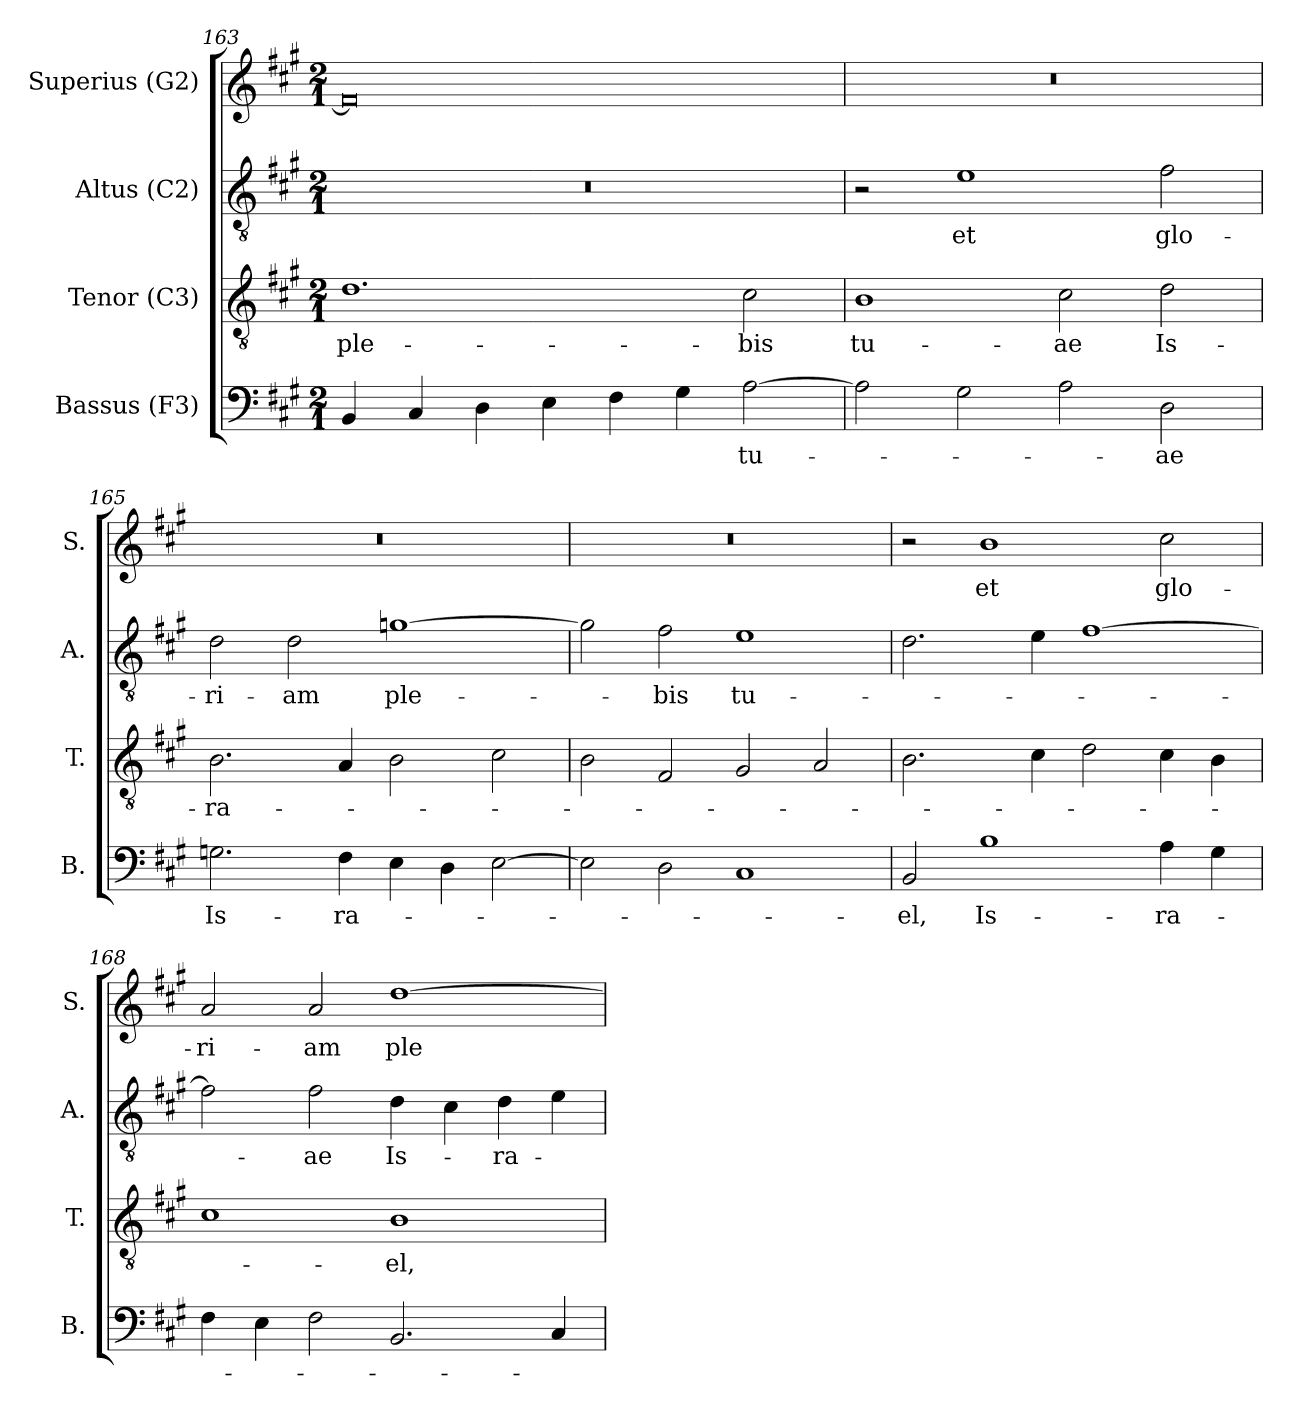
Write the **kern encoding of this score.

**kern	**text	**kern	**text	**kern	**text	**kern	**text
*part4	*part4	*part3	*part3	*part2	*part2	*part1	*part1
*staff4	*staff4	*staff3	*staff3	*staff2	*staff2	*staff1	*staff1
*I"Bassus (F3)	*	*I"Tenor (C3)	*	*I"Altus (C2)	*	*I"Superius (G2)	*
*I'B.	*	*I'T.	*	*I'A.	*	*I'S.	*
!!LO:LB:g=z
*clefF4	*	*clefGv2	*	*clefGv2	*	*clefG2	*
*	*	*ITrd7c12	*	*ITrd7c12	*	*	*
*k[f#c#g#]	*	*k[f#c#g#]	*	*k[f#c#g#]	*	*k[f#c#g#]	*
*A:	*	*A:	*	*A:	*	*A:	*
*M2/1	*	*M2/1	*	*M2/1	*	*M2/1	*
=163	=163	=163	=163	=163	=163	=163	=163
!	!	!	!LO:LY:b:color=#000000	!LO:N:vis=1	!	!	!
4BBi/	.	1.Di	ple-	0r	.	0f#i]	.
4C#i/	.	.	.	.	.	.	.
4Di\	.	.	.	.	.	.	.
4Ei\	.	.	.	.	.	.	.
4F#i\	.	.	.	.	.	.	.
4G#i\	.	.	.	.	.	.	.
!	!LO:LY:b:color=#000000	!	!	!	!	!	!
!	!	!	!LO:LY:b:color=#000000	!	!	!	!
[2Ai\	tu-	2C#i\	-bis	.	.	.	.
=164	=164	=164	=164	=164	=164	=164	=164
!	!	!	!LO:LY:b:color=#000000	!	!	!LO:N:vis=1	!
2Ai\]	.	1BBi	tu-	2r	.	0r	.
!	!	!	!	!	!LO:LY:b:color=#000000	!	!
2G#i\	.	.	.	1Ei	et	.	.
!	!	!	!LO:LY:b:color=#000000	!	!	!	!
2Ai\	.	2C#i\	-ae	.	.	.	.
!	!LO:LY:b:color=#000000	!	!	!	!	!	!
!	!	!	!LO:LY:b:color=#000000	!	!	!	!
!	!	!	!	!	!LO:LY:b:color=#000000	!	!
2Di\	-ae	2Di\	Is-	2F#i\	glo-	.	.
=165	=165	=165	=165	=165	=165	=165	=165
!	!LO:LY:b:color=#000000	!	!	!	!	!	!
!	!	!	!LO:LY:b:color=#000000	!	!	!	!
!	!	!	!	!	!LO:LY:b:color=#000000	!LO:N:vis=1	!
2.Gi\	Is-	2.BBi\	-ra-	2Di\	-ri-	0r	.
!	!	!	!	!	!LO:LY:b:color=#000000	!	!
.	.	.	.	2Di\	-am	.	.
!	!LO:LY:b:color=#000000	!	!	!	!	!	!
4F#i\	-ra-	4AAi/	.	.	.	.	.
!	!	!	!	!	!LO:LY:b:color=#000000	!	!
4Ei\	.	2BBi\	.	[1Gi	ple-	.	.
4Di\	.	.	.	.	.	.	.
[2Ei\	.	2C#i\	.	.	.	.	.
=166	=166	=166	=166	=166	=166	=166	=166
!	!	!	!	!	!	!LO:N:vis=1	!
2Ei\]	.	2BBi\	.	2Gi\]	.	0r	.
!	!	!	!	!	!LO:LY:b:color=#000000	!	!
2Di\	.	2FF#i/	.	2F#i\	-bis	.	.
!	!	!	!	!	!LO:LY:b:color=#000000	!	!
1C#i	.	2GG#i/	.	1Ei	tu-	.	.
.	.	2AAi/	.	.	.	.	.
!!LO:LB:g=z
=167	=167	=167	=167	=167	=167	=167	=167
!	!LO:LY:b:color=#000000	!	!	!	!	!	!
2BBi/	-el,	2.BBi\	.	2.Di\	.	2r	.
!	!LO:LY:b:color=#000000	!	!	!	!	!	!
!	!	!	!	!	!	!	!LO:LY:b:color=#000000
1Bi	Is-	.	.	.	.	1bi	et
.	.	4C#i\	.	4Ei\	.	.	.
.	.	2Di\	.	[1F#i	.	.	.
!	!LO:LY:b:color=#000000	!	!	!	!	!	!
!	!	!	!	!	!	!	!LO:LY:b:color=#000000
4Ai\	-ra-	4C#i\	.	.	.	2cc#i\	glo-
4G#i\	.	4BBi\	.	.	.	.	.
=168	=168	=168	=168	=168	=168	=168	=168
!	!	!	!	!	!	!	!LO:LY:b:color=#000000
4F#i\	.	1C#i	.	2F#i\]	.	2ai/	-ri-
4Ei\	.	.	.	.	.	.	.
!	!	!	!	!	!LO:LY:b:color=#000000	!	!
!	!	!	!	!	!	!	!LO:LY:b:color=#000000
2F#i\	.	.	.	2F#i\	-ae	2ai/	-am
!	!	!	!LO:LY:b:color=#000000	!	!	!	!
!	!	!	!	!	!LO:LY:b:color=#000000	!	!
!	!	!	!	!	!	!	!LO:LY:b:color=#000000
2.BBi/	.	1BBi	-el,	4Di\	Is-	[1ddi	ple-
.	.	.	.	4C#i\	.	.	.
!	!	!	!	!	!LO:LY:b:color=#000000	!	!
.	.	.	.	4Di\	-ra-	.	.
4C#i/	.	.	.	4Ei\	.	.	.
=	=	=	=	=	=	=	=
*-	*-	*-	*-	*-	*-	*-	*-
